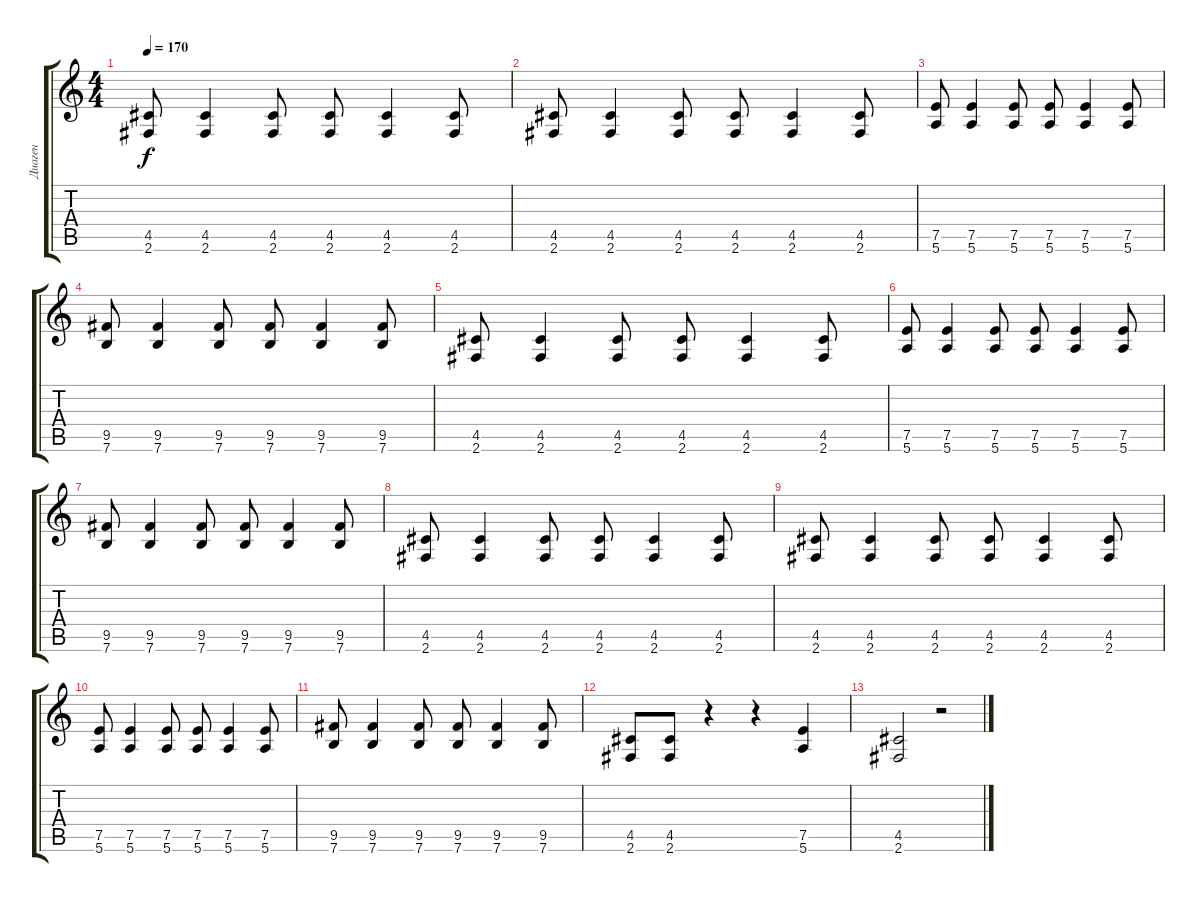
\track ("Диаген" "Диаген") {instrument distortionguitar}
\staff {score tabs}
\tuning (E4 B3 G3 D3 A2 E2) {hide}
\ts (4 4)
\tempo 170
\clef g2
\ks c
(4.5 2.6).8{dy f} (4.5 2.6).4 (4.5 2.6).8 (4.5 2.6).8 (4.5 2.6).4 (4.5 2.6).8 |
(4.5 2.6).8 (4.5 2.6).4 (4.5 2.6).8 (4.5 2.6).8 (4.5 2.6).4 (4.5 2.6).8 |
(7.5 5.6).8 (7.5 5.6).4 (7.5 5.6).8 (7.5 5.6).8 (7.5 5.6).4 (7.5 5.6).8 |
(9.5 7.6).8 (9.5 7.6).4 (9.5 7.6).8 (9.5 7.6).8 (9.5 7.6).4 (9.5 7.6).8 |
(4.5 2.6).8 (4.5 2.6).4 (4.5 2.6).8 (4.5 2.6).8 (4.5 2.6).4 (4.5 2.6).8 |
(7.5 5.6).8 (7.5 5.6).4 (7.5 5.6).8 (7.5 5.6).8 (7.5 5.6).4 (7.5 5.6).8 |
(9.5 7.6).8 (9.5 7.6).4 (9.5 7.6).8 (9.5 7.6).8 (9.5 7.6).4 (9.5 7.6).8 |
(4.5 2.6).8 (4.5 2.6).4 (4.5 2.6).8 (4.5 2.6).8 (4.5 2.6).4 (4.5 2.6).8 |
(4.5 2.6).8 (4.5 2.6).4 (4.5 2.6).8 (4.5 2.6).8 (4.5 2.6).4 (4.5 2.6).8 |
(7.5 5.6).8 (7.5 5.6).4 (7.5 5.6).8 (7.5 5.6).8 (7.5 5.6).4 (7.5 5.6).8 |
(9.5 7.6).8 (9.5 7.6).4 (9.5 7.6).8 (9.5 7.6).8 (9.5 7.6).4 (9.5 7.6).8 |
(4.5 2.6).8 (4.5 2.6).8 r.4 r.4 (7.5 5.6).4 |
(4.5 2.6).2 r.2
